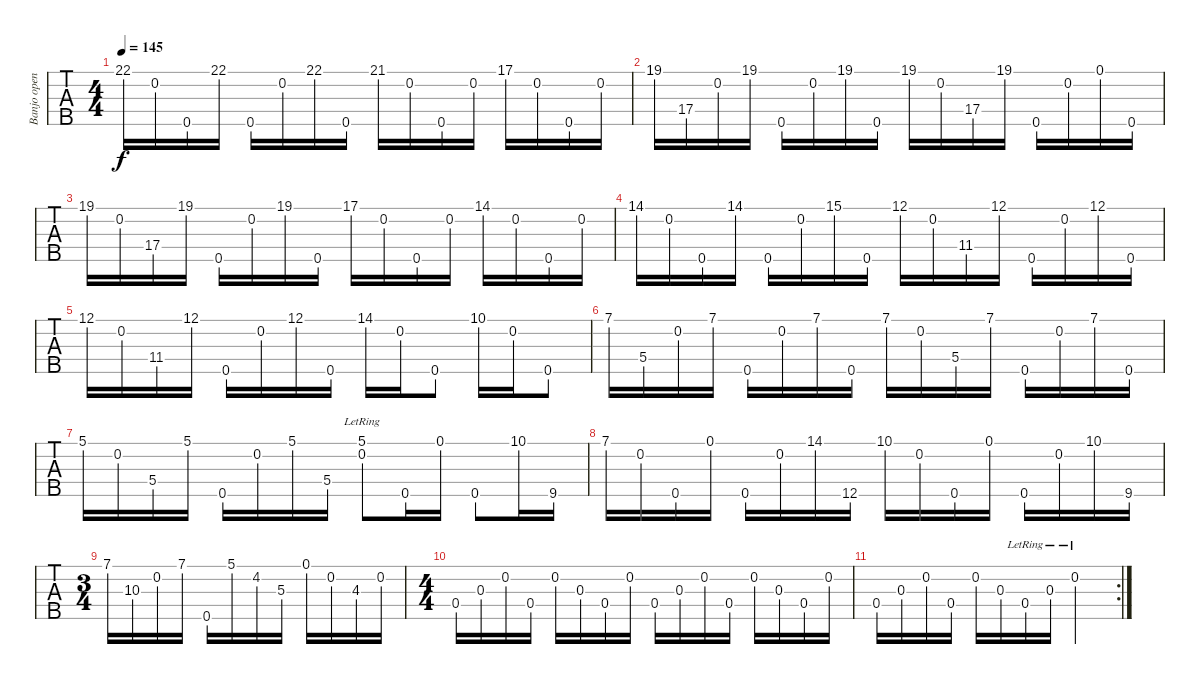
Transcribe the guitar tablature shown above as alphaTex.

\track ("Banjo open C" "Banjo open") {instrument acousticguitarsteel}
\staff {tabs}
\tuning (D4 C4 G3 C3 G4) {hide}
\ts (4 4)
\tempo 145
\clef g2
\ks c
22.1.16{dy f} 0.2.16 0.5.16 22.1.16 0.5.16 0.2.16 22.1.16 0.5.16 21.1.16 0.2.16 0.5.16 0.2.16 17.1.16 0.2.16 0.5.16 0.2.16 |
19.1.16 17.4.16 0.2.16 19.1.16 0.5.16 0.2.16 19.1.16 0.5.16 19.1.16 0.2.16 17.4.16 19.1.16 0.5.16 0.2.16 0.1.16 0.5.16 |
19.1.16 0.2.16 17.4.16 19.1.16 0.5.16 0.2.16 19.1.16 0.5.16 17.1.16 0.2.16 0.5.16 0.2.16 14.1.16 0.2.16 0.5.16 0.2.16 |
14.1.16 0.2.16 0.5.16 14.1.16 0.5.16 0.2.16 15.1.16 0.5.16 12.1.16 0.2.16 11.4.16 12.1.16 0.5.16 0.2.16 12.1.16 0.5.16 |
12.1.16 0.2.16 11.4.16 12.1.16 0.5.16 0.2.16 12.1.16 0.5.16 14.1.16 0.2.16 0.5.8 10.1.16 0.2.16 0.5.8 |
7.1.16 5.4.16 0.2.16 7.1.16 0.5.16 0.2.16 7.1.16 0.5.16 7.1.16 0.2.16 5.4.16 7.1.16 0.5.16 0.2.16 7.1.16 0.5.16 |
5.1.16 0.2.16 5.4.16 5.1.16 0.5.16 0.2.16 5.1.16 5.4.16 (5.1 0.2{lr}).8 0.5.16 0.1.16 0.5.8 10.1.16 9.5.16 |
7.1.16 0.2.16 0.5.16 0.1.16 0.5.16 0.2.16 14.1.16 12.5.16 10.1.16 0.2.16 0.5.16 0.1.16 0.5.16 0.2.16 10.1.16 9.5.16 |
\ts (3 4)
7.1.16 10.3.16 0.2.16 7.1.16 0.5.16 5.1.16 4.2.16 5.3.16 0.1.16 0.2.16 4.3.16 0.2.16 |
\ts (4 4)
0.4.16 0.3.16 0.2.16 0.4.16 0.2.16 0.3.16 0.4.16 0.2.16 0.4.16 0.3.16 0.2.16 0.4.16 0.2.16 0.3.16 0.4.16 0.2.16 |
\rc 2
0.4.16 0.3.16 0.2.16 0.4.16 0.2.16 0.3.16 0.4{lr}.16 0.3{lr}.16 0.2{lr}.2
